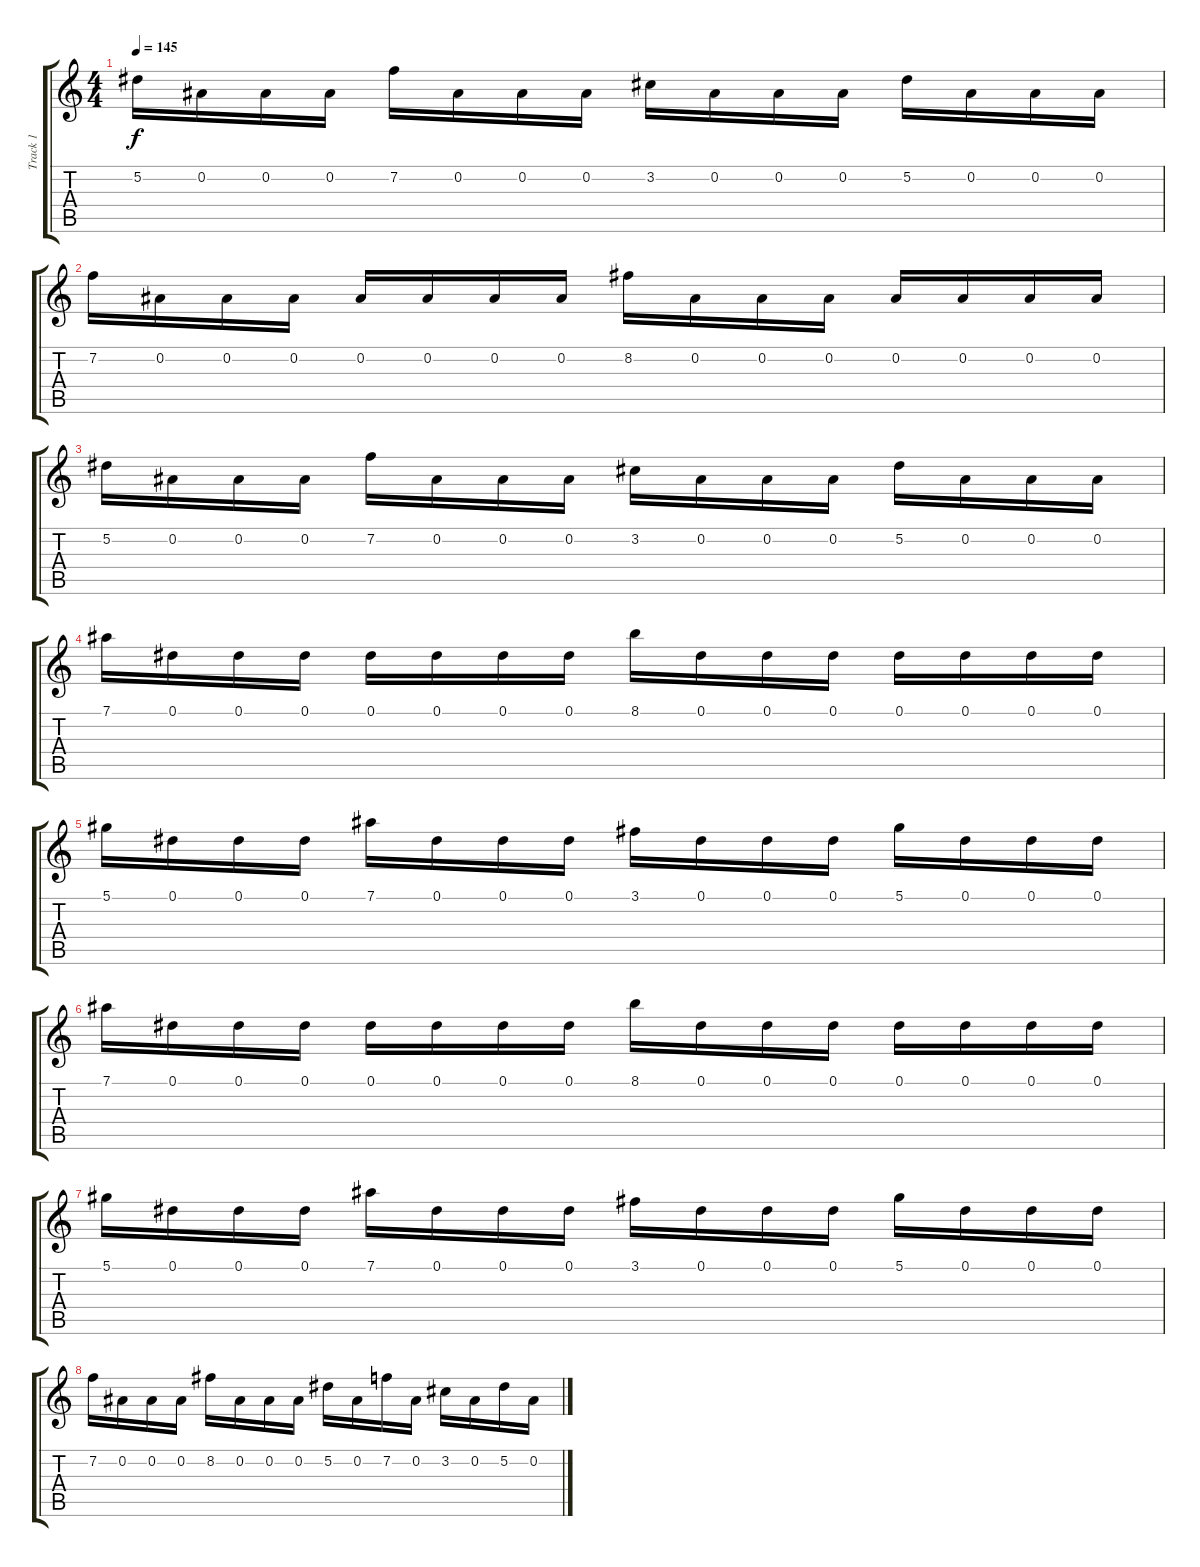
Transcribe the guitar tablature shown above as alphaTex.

\track ("Track 1" "Track 1") {instrument distortionguitar}
\staff {score tabs}
\tuning (Eb4 Bb3 Gb3 Db3 Ab2 Eb2) {hide}
\ts (4 4)
\tempo 145
\clef g2
\ks c
5.2.16{dy f} 0.2.16 0.2.16 0.2.16 7.2.16 0.2.16 0.2.16 0.2.16 3.2.16 0.2.16 0.2.16 0.2.16 5.2.16 0.2.16 0.2.16 0.2.16 |
7.2.16 0.2.16 0.2.16 0.2.16 0.2.16 0.2.16 0.2.16 0.2.16 8.2.16 0.2.16 0.2.16 0.2.16 0.2.16 0.2.16 0.2.16 0.2.16 |
5.2.16 0.2.16 0.2.16 0.2.16 7.2.16 0.2.16 0.2.16 0.2.16 3.2.16 0.2.16 0.2.16 0.2.16 5.2.16 0.2.16 0.2.16 0.2.16 |
7.1.16 0.1.16 0.1.16 0.1.16 0.1.16 0.1.16 0.1.16 0.1.16 8.1.16 0.1.16 0.1.16 0.1.16 0.1.16 0.1.16 0.1.16 0.1.16 |
5.1.16 0.1.16 0.1.16 0.1.16 7.1.16 0.1.16 0.1.16 0.1.16 3.1.16 0.1.16 0.1.16 0.1.16 5.1.16 0.1.16 0.1.16 0.1.16 |
7.1.16 0.1.16 0.1.16 0.1.16 0.1.16 0.1.16 0.1.16 0.1.16 8.1.16 0.1.16 0.1.16 0.1.16 0.1.16 0.1.16 0.1.16 0.1.16 |
5.1.16 0.1.16 0.1.16 0.1.16 7.1.16 0.1.16 0.1.16 0.1.16 3.1.16 0.1.16 0.1.16 0.1.16 5.1.16 0.1.16 0.1.16 0.1.16 |
7.2.16 0.2.16 0.2.16 0.2.16 8.2.16 0.2.16 0.2.16 0.2.16 5.2.16 0.2.16 7.2.16 0.2.16 3.2.16 0.2.16 5.2.16 0.2.16
